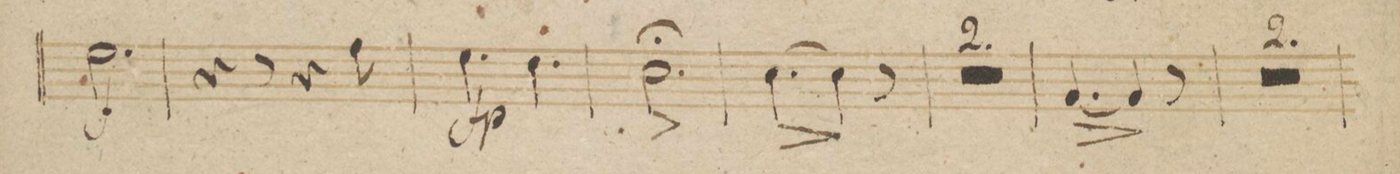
**kern	**dynam
*I"Corno 1mo in F.	*
*clefG2	*
*k[b-]	*
*M6/8	*
2.a\	f
=79	=79
4r	.
8r	.
4r	.
8b-\	.
=80	=80
4.a\	fp
4.g\	.
=81	=81
2.f^<;\	.
=82	=82
[4.f^\	.
4f\]	.
8r	.
=83	=83
1.r	.
=84	=84
=85	=85
[4.c^/	.
4c/]	.
8r	.
=86	=86
1.r	.
=87	=87
=88	=88
*-	*-
